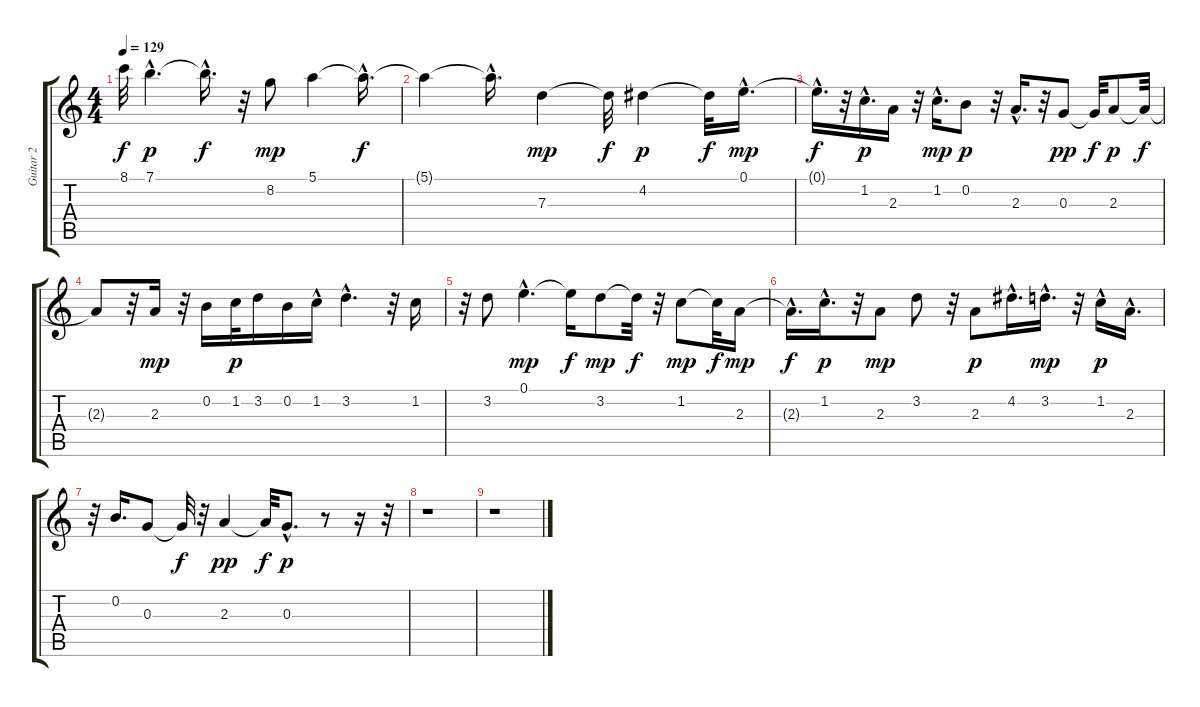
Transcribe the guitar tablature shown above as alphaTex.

\track ("Guitar 2" "Guitar 2") {instrument overdrivenguitar}
\staff {score tabs}
\tuning (E4 B3 G3 D3 A2 E2) {hide}
\ts (4 4)
\tempo 129
\clef g2
\ks c
8.1{t}.32{dy f} 7.1{hac}.4{d dy p} 7.1{hac t}.16{d dy f} r.32 8.2.8{dy mp volume 14} 5.1.4{volume 14} 5.1{hac t}.16{d dy f} |
5.1{t}.4 5.1{hac t}.16{d} 7.3.4{dy mp volume 13} 7.3{t}.32{dy f} 4.2.4{dy p volume 12} 4.2{t}.32{dy f} 0.1{hac}.16{d dy mp volume 11} |
0.1{hac t}.16{d dy f} r.32 1.2{hac}.16{d dy p volume 11} 2.3.16{volume 10} r.32 1.2{hac}.16{d dy mp volume 10} 0.2.8{dy p volume 10} r.32 2.3{hac}.16{d volume 9} r.32 0.3.8{dy pp volume 9} 0.3{t}.32{dy f} 2.3.8{dy p volume 9} 2.3{t}.32{dy f} |
2.3{t}.8 r.32 2.3.16{dy mp volume 8} r.32 0.2.16 1.2.32{dy p volume 8} 3.2.16{volume 8} 0.2.16{volume 7} 1.2{hac}.16 3.2{hac}.4{d} r.32 1.2.16{volume 6} |
r.32 3.2.8 0.1{hac}.4{d dy mp volume 6} 0.1{t}.16{dy f} 3.2.8{dy mp volume 4} 3.2{t}.32{dy f} r.32 1.2.8{dy mp volume 4} 1.2{t}.32{dy f} 2.3.16{dy mp volume 3} |
2.3{hac t}.16{d dy f} 1.2{hac}.16{d dy p volume 3} r.32 2.3.8{dy mp volume 2} 3.2.8{volume 2} r.32 2.3.8{dy p volume 0} 4.2{hac}.16{d} 3.2{hac}.16{d dy mp} r.32 1.2{hac}.16{dy p} 2.3{hac}.16{d} |
r.32 0.2.16{d} 0.3.8 0.3{t}.32{dy f} r.32 2.3.4{dy pp} 2.3{t}.32{dy f} 0.3{hac}.8{d dy p} r.8 r.16 r.32 |
r.1 |
r.1
